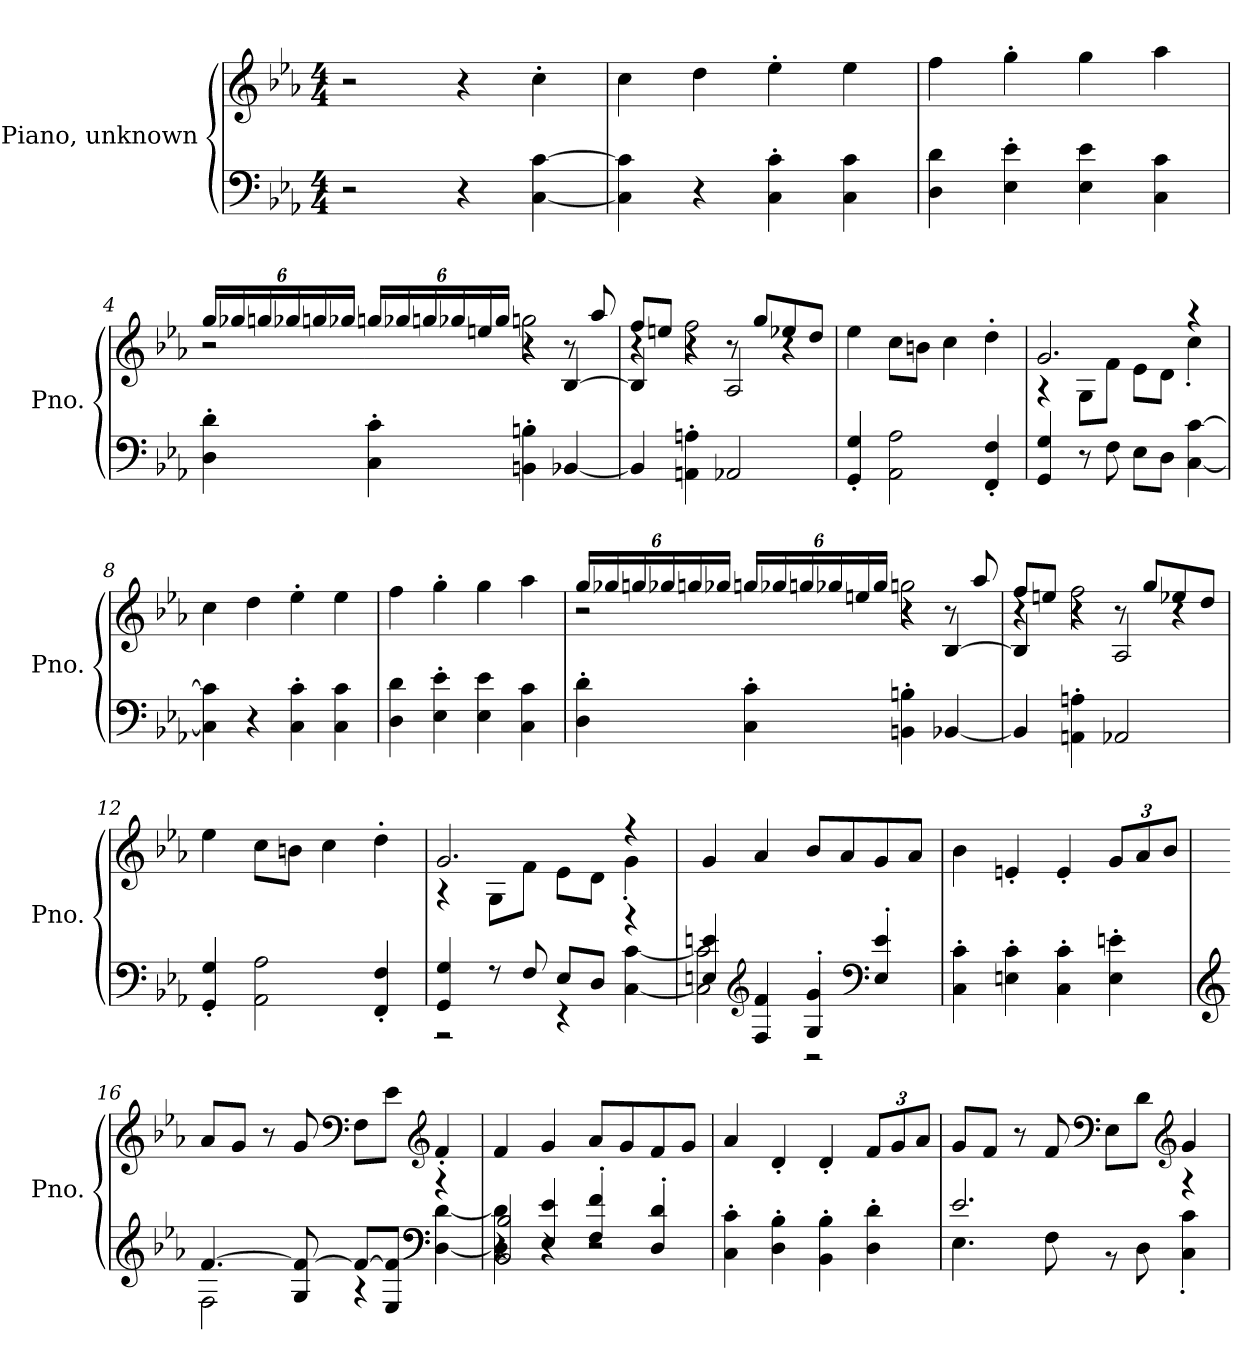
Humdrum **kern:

**kern	**kern
*part1	*part1
*staff2	*staff1
*I"Piano, unknown	*
*I'Pno.	*
*clefF4	*clefG2
*k[b-e-a-]	*k[b-e-a-]
*M4/4	*M4/4
*MM120	*MM120
=1	=1
2r	2r
4r	4r
[4C\ [4c\	4cc'\
=2	=2
4C\] 4c\]	4cc\
4r	4dd\
4C\' 4c\'	4ee-'\
4C\ 4c\	4ee-\
=3	=3
4D\ 4d\	4ff\
4E-\' 4e-\'	4gg'\
4E-\ 4e-\	4gg\
4C\ 4c\	4aa-\
=4	=4
*	*Xbrackettup
*	*^
*	*	*^
4D\' 4d\'	24gg/LL	2r	2r
.	24gg-X/	.	.
.	24ggn/	.	.
.	24gg-X/	.	.
.	24ggn/	.	.
.	24gg-X/JJ	.	.
4C\' 4c\'	24ggn/LL	.	.
.	24gg-X/	.	.
.	24ggn/	.	.
.	24gg-X/	.	.
.	24een/	.	.
.	24gg-/JJ	.	.
4BBn\' 4Bn\'	4r	2ggn\	4r
[4BB-X/	8r	.	[4B-/
.	8aa-/	.	.
!!LO:LB:g=z	!!	!!
=5	=5	=5	=5
4BB-/]	8ff/L	4r	4B-/]
.	8een/J	.	.
4AAn\' 4An\'	4r	2ff\	4r
2AA-X/	8r	.	2A-/
.	8gg/L	.	.
.	8ee-X/	4r	.
.	8dd/J	.	.
*	*v	*v	*v
=6	=6
4GG/' 4G/'	4ee-\
2AA-\ 2A-\	8cc\L
.	8bn\J
.	4cc\
4FF/' 4F/'	4dd'\
=7	=7
*	*^
4GG/ 4G/	2.g/	4r
8r	.	8G\L
8F\	.	8f\J
8E-\L	.	8e-\L
8D\J	.	8d\J
[4C\ [4c\	4r	4cc'\
*	*v	*v
=8	=8
4C\] 4c\]	4cc\
4r	4dd\
4C\' 4c\'	4ee-'\
4C\ 4c\	4ee-\
=9	=9
4D\ 4d\	4ff\
4E-\' 4e-\'	4gg'\
4E-\ 4e-\	4gg\
4C\ 4c\	4aa-\
!!LO:LB:g=z
=10	=10
*	*^
*	*	*^
4D\' 4d\'	24gg/LL	2r	2r
.	24gg-X/	.	.
.	24ggn/	.	.
.	24gg-X/	.	.
.	24ggn/	.	.
.	24gg-X/JJ	.	.
4C\' 4c\'	24ggn/LL	.	.
.	24gg-X/	.	.
.	24ggn/	.	.
.	24gg-X/	.	.
.	24een/	.	.
.	24gg-/JJ	.	.
4BBn\' 4Bn\'	4r	2ggn\	4r
[4BB-X/	8r	.	[4B-/
.	8aa-/	.	.
=11	=11	=11	=11
4BB-/]	8ff/L	4r	4B-/]
.	8een/J	.	.
4AAn\' 4An\'	4r	2ff\	4r
2AA-X/	8r	.	2A-/
.	8gg/L	.	.
.	8ee-X/	4r	.
.	8dd/J	.	.
*	*v	*v	*v
=12	=12
4GG/' 4G/'	4ee-\
2AA-\ 2A-\	8cc\L
.	8bn\J
.	4cc\
4FF/' 4F/'	4dd'\
!!LO:LB:g=z
=13	=13
*^	*^
4GG/ 4G/	2r	2.g/	4r
8r	.	.	8G\L
8F/	.	.	8f\J
8E-/L	4r	.	8e-\L
8D/J	.	.	8d\J
4r	[4C\ [4c\	4r	4g'\
*	*	*v	*v
=14	=14	=14
4En/ 4en/	2C\] 2c\]	4g/
*clefG2	*	*
4F/ 4f/	.	4a-/
4G/' 4g/'	2r	8b-/L
.	.	8a-/
*clefF4	*	*
4E/' 4e/'	.	8g/
.	.	8a-/J
*v	*v	*
=15	=15
4C\' 4c\'	4b-\
4En\' 4c\'	4en'/
4C\' 4c\'	4e'/
4E\' 4en\'	12g/L
.	12a-/
.	12b-/J
=16	=16
*clefG2	*
*^	*
[4.f/	2F\	8a-/L
.	.	8g/J
.	.	8r
8G/ 8f/_	.	8g/
*	*	*clefF4
8f/L_	4r	8F\L
8E-/ 8f/]J	.	8e-\J
*clefF4	*	*clefG2
4r	[4D\ [4d\	4f'/
!!LO:LB:g=z
=17	=17	=17
*	*^	*
4r	4D\] 4d\]	2BB-/ 2B-/	4f/
4E-/ 4e-/	4r	.	4g/
4F/' 4f/'	2r	2r	8a-/L
.	.	.	8g/
4D/' 4d/'	.	.	8f/
.	.	.	8g/J
*v	*v	*v	*
=18	=18
4C\' 4c\'	4a-/
4D\' 4B-\'	4d'/
4BB-\' 4B-\'	4d'/
4D\' 4d\'	12f/L
.	12g/
.	12a-/J
=19	=19
*^	*
2.e-/	4.E-\	8g/L
.	.	8f/J
.	.	8r
.	8F\	8f/
*	*	*clefF4
.	8r	8E-\L
.	8D\	8d\J
*	*	*clefG2
4r	4C\' 4c\'	4g/
*v	*v	*
=	=
*-	*-
